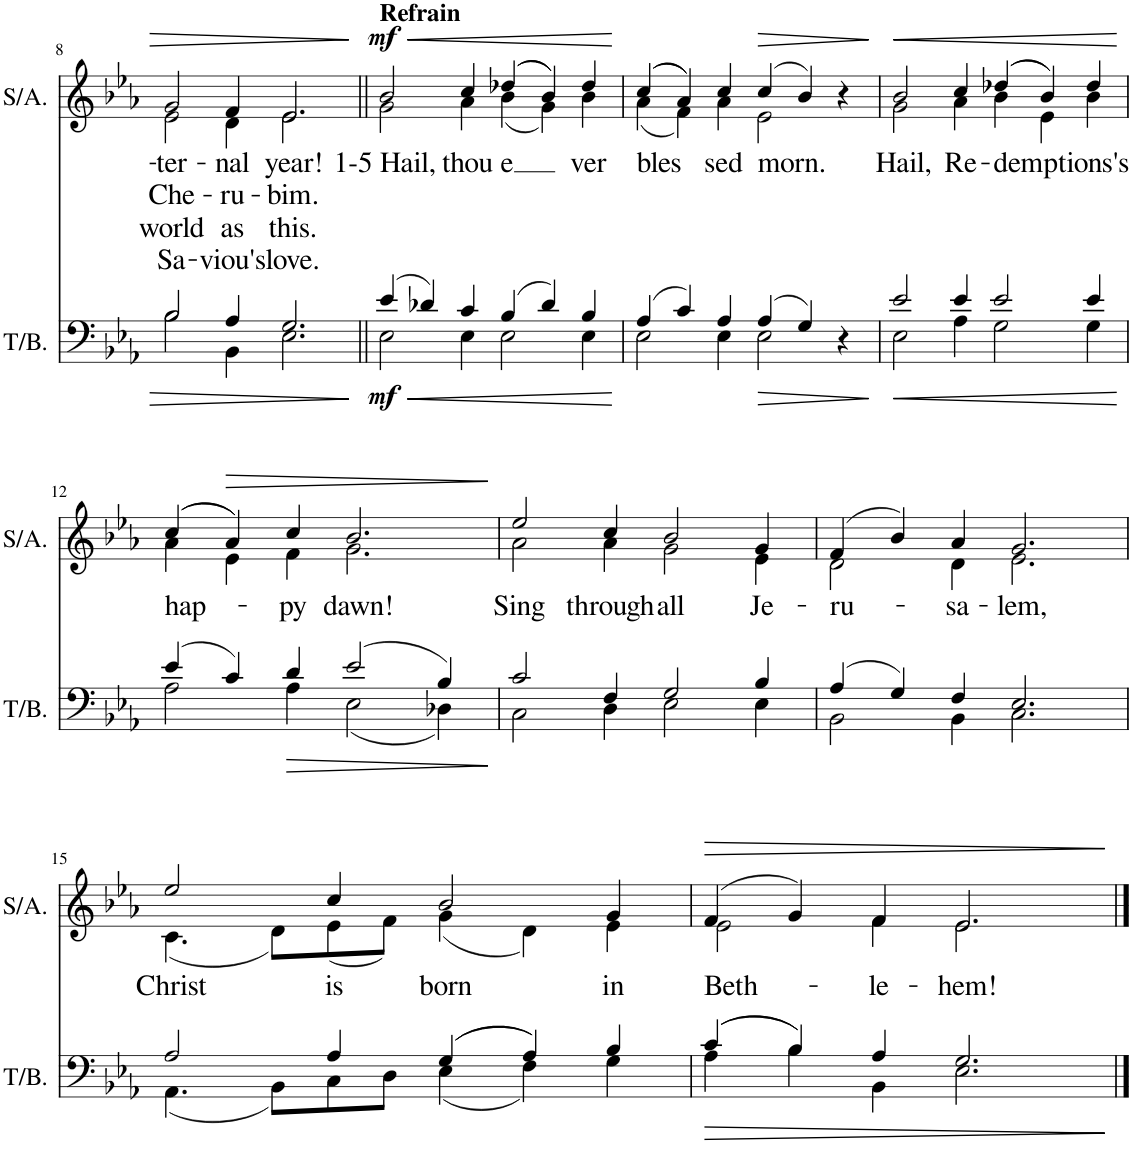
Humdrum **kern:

**kern	**dynam	**kern	**text	**text	**text	**text	**dynam
*part2	*part2	*part1	*part1	*part1	*part1	*part1	*part1
*staff2	*staff2	*staff1	*staff1	*staff1	*staff1	*staff1	*staff1
*I"Tenor/Baritone	*	*I"Soprano/Alto	*	*	*	*	*
*I'T/B.	*	*I'S/A.	*	*	*	*	*
!!LO:PB:g=z
*clefF4	*	*clefG2	*	*	*	*	*
*k[b-e-a-]	*	*k[b-e-a-]	*	*	*	*	*
*M6/4	*	*M6/4	*	*	*	*	*
=8	=8	=8	=8	=8	=8	=8	=8
*^	*	*	*	*	*	*	*
!	!	!	!	!LO:LY:b	!LO:LY:b	!LO:LY:b	!LO:LY:b	!
*	*	*	*^	*	*	*	*	*
2B-/	2B-\	.	2g/	2e-\	-ter-	Che-	world	Sa-	.
!	!	!	!	!	!LO:LY:b	!LO:LY:b	!LO:LY:b	!LO:LY:b	!
4A-/	4BB-\	.	4f/	4d\	-nal	-ru-	as	-viou's	.
!	!	!	!	!	!LO:LY:b	!LO:LY:b	!LO:LY:b	!LO:LY:b	!
2.G/	2.E-\	.	2.e-/	2.e-\	year!	-bim.	this.	love.	.
=9||	=9||	=9||	=9||	=9||	=9||	=9||	=9||	=9||	=9||
!	!	!	!LO:TX:a:B:t=Refrain	!	!	!	!	!	!
!	!	!LO:HP:b	!	!	!LO:LY:b	!	!	!	!LO:HP:b
!	!	!LO:DY:n=1:b	!	!	!	!	!	!	!LO:DY:n=1:a
(4e-/	2E-\	< mf	2b-/	2g\	1-5 Hail,	.	.	.	< mf
4d-X/)	.	.	.	.	.	.	.	.	.
!	!	!	!	!	!LO:LY:b	!	!	!	!
4c/	4E-\	.	4cc/	4a-\	thou	.	.	.	.
!	!	!	!	!	!LO:LY:b	!	!	!	!
(4B-/	2E-\	.	((4dd-X/	(4b-\	e	.	.	.	.
4d-/)	.	.	4b-/))	4g\)	.	.	.	.	.
!	!	!	!	!	!LO:LY:b	!	!	!	!
4B-/	4E-\	.	4dd-/	4b-\	ver	.	.	.	.
*v	*v	*	*	*	*	*	*	*	*
*	*	*v	*v	*	*	*	*	*
.	[	.	.	.	.	.	[
=10	=10	=10	=10	=10	=10	=10	=10
*^	*	*	*	*	*	*	*
!	!	!	!	!LO:LY:b	!	!	!	!
*	*	*	*^	*	*	*	*	*
(4A-/	2E-\	.	((4cc/	(4a-\	bles	.	.	.	.
4c/)	.	.	4a-/))	4f\)	.	.	.	.	.
!	!	!	!	!	!LO:LY:b	!	!	!	!
4A-/	4E-\	.	4cc/	4a-\	sed	.	.	.	.
!	!	!LO:HP:b	!	!	!LO:LY:b	!	!	!	!LO:HP:b
(4A-/	2E-\	>	(4cc/	2e-\	morn.	.	.	.	>
4G/)	.	.	4b-/)	.	.	.	.	.	.
4r	4ryy	.	4r	4ryy	.	.	.	.	.
*v	*v	*	*	*	*	*	*	*	*
*	*	*v	*v	*	*	*	*	*
.	]	.	.	.	.	.	]
=11	=11	=11	=11	=11	=11	=11	=11
!	!LO:HP:b	!	!LO:LY:b	!	!	!	!LO:HP:b
*^	*	*^	*	*	*	*	*
2e-/	2E-\	<	2b-/	2g\	Hail,	.	.	.	<
!	!	!	!	!	!LO:LY:b	!	!	!	!
4e-/	4A-\	.	4cc/	4a-\	Re-	.	.	.	.
!	!	!	!	!	!LO:LY:b	!	!	!	!
2e-/	2G\	.	((4dd-X/	4b-\	-demp-	.	.	.	.
.	.	.	4b-/))	4e-\	.	.	.	.	.
!	!	!	!	!	!LO:LY:b	!	!	!	!
4e-/	4G\	.	4dd-/	4b-\	-tions's	.	.	.	.
*v	*v	*	*	*	*	*	*	*	*
*	*	*v	*v	*	*	*	*	*
.	[	.	.	.	.	.	[
!!LO:LB:g=z
=12	=12	=12	=12	=12	=12	=12	=12
*^	*	*	*	*	*	*	*
!	!	!	!	!LO:LY:b	!	!	!	!
*	*	*	*^	*	*	*	*	*
(4e-/	2A-\	.	((4cc/	4a-\	hap-	.	.	.	.
!	!	!	!	!	!	!	!	!	!LO:HP:b
4c/)	.	.	4a-/))	4e-\	.	.	.	.	>
!	!	!LO:HP:b	!	!	!LO:LY:b	!	!	!	!
4d/	4A-\	>	4cc/	4f\	-py	.	.	.	.
!	!	!	!	!	!LO:LY:b	!	!	!	!
(2e-/	(2E-\	.	2.b-/	2.g\	dawn!	.	.	.	.
4B-/)	4D-X\)	.	.	.	.	.	.	.	.
*v	*v	*	*	*	*	*	*	*	*
*	*	*v	*v	*	*	*	*	*
.	]	.	.	.	.	.	]
=13	=13	=13	=13	=13	=13	=13	=13
*^	*	*	*	*	*	*	*
!	!	!	!	!LO:LY:b	!	!	!	!
*	*	*	*^	*	*	*	*	*
2c/	2C\	.	2ee-/	2a-\	Sing	.	.	.	.
!	!	!	!	!	!LO:LY:b	!	!	!	!
4F/	4D\	.	4cc/	4a-\	through	.	.	.	.
!	!	!	!	!	!LO:LY:b	!	!	!	!
2G/	2E-\	.	2b-/	2g\	all	.	.	.	.
!	!	!	!	!	!LO:LY:b	!	!	!	!
4B-/	4E-\	.	4g/	4e-\	Je-	.	.	.	.
=14	=14	=14	=14	=14	=14	=14	=14	=14	=14
!	!	!	!	!	!LO:LY:b	!	!	!	!
(4A-/	2BB-\	.	(4f/	2d\	-ru-	.	.	.	.
4G/)	.	.	4b-/)	.	.	.	.	.	.
!	!	!	!	!	!LO:LY:b	!	!	!	!
4F/	4BB-\	.	4a-/	4d\	-sa-	.	.	.	.
!	!	!	!	!	!LO:LY:b	!	!	!	!
2.E-/	2.C\	.	2.g/	2.e-\	-lem,	.	.	.	.
!!LO:LB:g=z	!!
=15	=15	=15	=15	=15	=15	=15	=15	=15	=15
!	!	!	!	!	!LO:LY:b	!	!	!	!
2A-/	(4.AA-\	.	2ee-/	(4.c\	Christ	.	.	.	.
.	8BB-\L)	.	.	8d\L)	.	.	.	.	.
!	!	!	!	!	!LO:LY:b	!	!	!	!
4A-/	8C\	.	4cc/	(8e-\	is	.	.	.	.
.	8D\J	.	.	8f\J)	.	.	.	.	.
!	!	!	!	!	!LO:LY:b	!	!	!	!
((4G/	(4E-\	.	2b-/	(4g\	born	.	.	.	.
4A-/))	4F\)	.	.	4d\)	.	.	.	.	.
!	!	!	!	!	!LO:LY:b	!	!	!	!
4B-/	4G\	.	4g/	4e-\	in	.	.	.	.
=16	=16	=16	=16	=16	=16	=16	=16	=16	=16
!	!	!LO:HP:b	!	!	!LO:LY:b	!	!	!	!LO:HP:b
((4c/	4A-\	>	(4f/	2e-\	Beth-	.	.	.	>
4B-/))	4B-\	.	4g/)	.	.	.	.	.	.
!	!	!	!	!	!LO:LY:b	!	!	!	!
4A-/	4BB-\	.	4f/	4f\	-le-	.	.	.	.
!	!	!	!	!	!LO:LY:b	!	!	!	!
2.G/	2.E-\	.	2.e-/	2.e-\	-hem!	.	.	.	.
*v	*v	*	*	*	*	*	*	*	*
*	*	*v	*v	*	*	*	*	*
.	]	.	.	.	.	.	]
==	==	==	==	==	==	==	==
*-	*-	*-	*-	*-	*-	*-	*-
